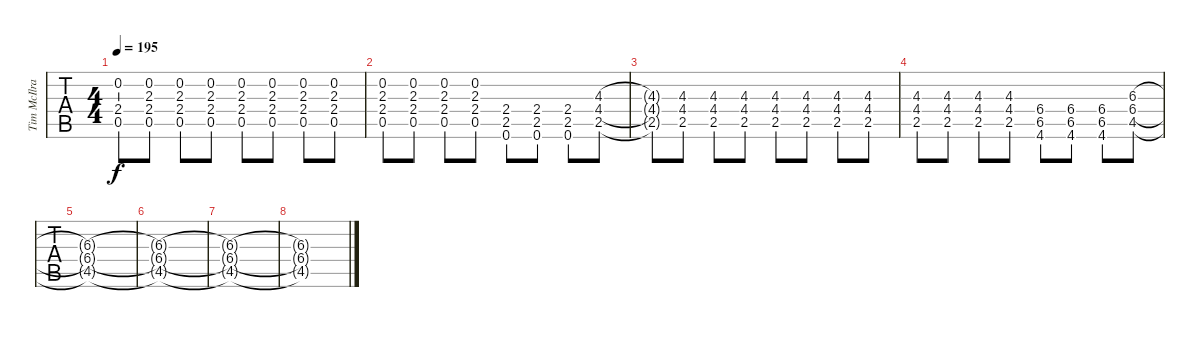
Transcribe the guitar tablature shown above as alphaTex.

\track ("Tim McIlrath - Guitar One" "Tim McIlra") {instrument distortionguitar}
\staff {tabs}
\tuning (Eb4 Bb3 Gb3 Db3 Ab2 Eb2) {hide}
\ts (4 4)
\tempo 195
\clef g2
\ks c
(0.2{t} 2.4{t} 0.5{t}).8{dy f} (0.2 2.3 2.4 0.5).8 (0.2 2.3 2.4 0.5).8 (0.2 2.3 2.4 0.5).8 (0.2 2.3 2.4 0.5).8 (0.2 2.3 2.4 0.5).8 (0.2 2.3 2.4 0.5).8 (0.2 2.3 2.4 0.5).8 |
(0.2 2.3 2.4 0.5).8 (0.2 2.3 2.4 0.5).8 (0.2 2.3 2.4 0.5).8 (0.2 2.3 2.4 0.5).8 (2.4 2.5 0.6).8 (2.4 2.5 0.6).8 (2.4 2.5 0.6).8 (4.3 4.4 2.5).8 |
(4.3{t} 4.4{t} 2.5{t}).8 (4.3 4.4 2.5).8 (4.3 4.4 2.5).8 (4.3 4.4 2.5).8 (4.3 4.4 2.5).8 (4.3 4.4 2.5).8 (4.3 4.4 2.5).8 (4.3 4.4 2.5).8 |
(4.3 4.4 2.5).8 (4.3 4.4 2.5).8 (4.3 4.4 2.5).8 (4.3 4.4 2.5).8 (6.4 6.5 4.6).8 (6.4 6.5 4.6).8 (6.4 6.5 4.6).8 (6.3 6.4 4.5).8 |
(6.3{t} 6.4{t} 4.5{t}).1 |
(6.3{t} 6.4{t} 4.5{t}).1 |
(6.3{t} 6.4{t} 4.5{t}).1 |
(6.3{t} 6.4{t} 4.5{t}).1
